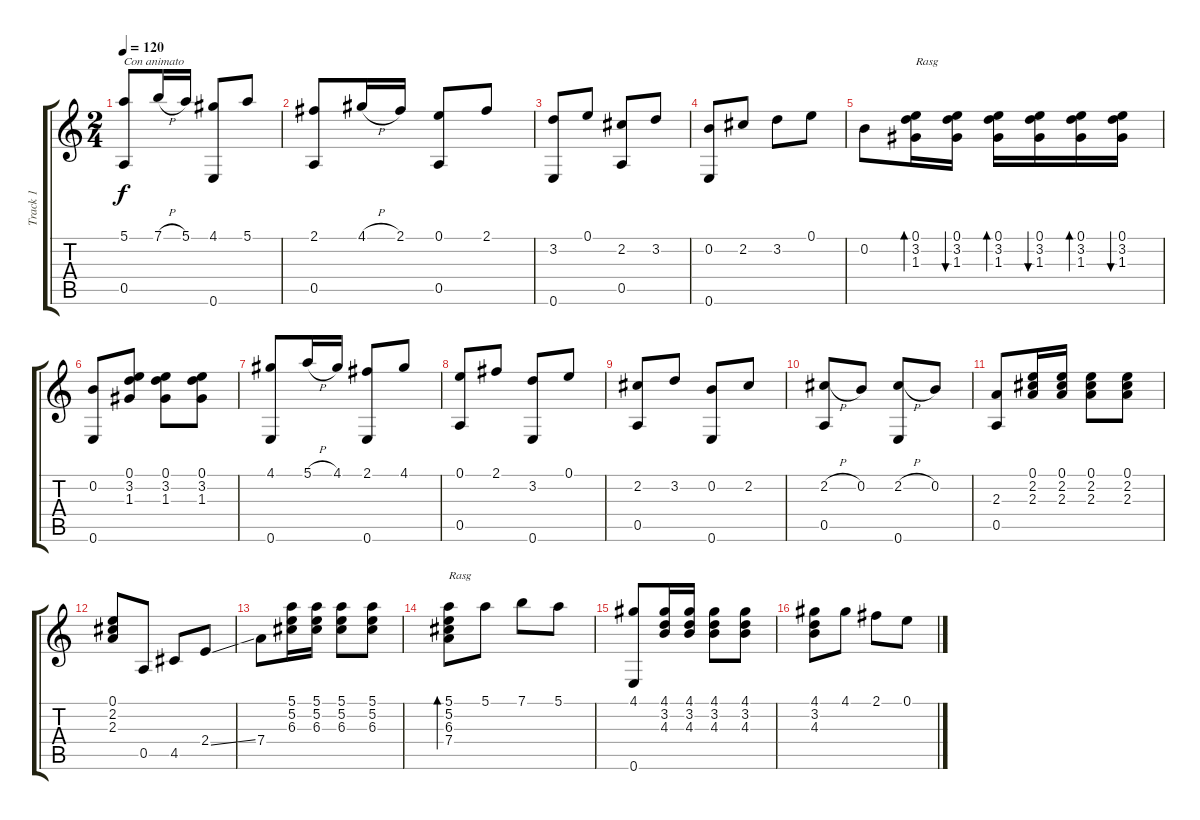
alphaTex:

\track ("Track 1" "Track 1") {instrument acousticguitarnylon}
\staff {score tabs}
\tuning (E4 B3 G3 D3 A2 E2) {hide}
\ts (2 4)
\tempo 120
\clef g2
\ks c
(5.1 0.5).8{txt "Con animato" dy f} 7.1{h}.16 5.1.16 (4.1 0.6).8 5.1.8 |
(2.1 0.5).8 4.1{h}.16 2.1.16 (0.1 0.5).8 2.1.8 |
(3.2 0.6).8 0.1.8 (2.2 0.5).8 3.2.8 |
(0.2 0.6).8 2.2.8 3.2.8 0.1.8 |
0.2.8 (0.1 3.2 1.3).16{bd 120 txt "Rasg"} (0.1 3.2 1.3).16{bu 120} (0.1 3.2 1.3).16{bd 120} (0.1 3.2 1.3).16{bu 120} (0.1 3.2 1.3).16{bd 120} (0.1 3.2 1.3).16{bu 120} |
(0.2 0.6).8 (0.1 3.2 1.3).8 (0.1 3.2 1.3).8 (0.1 3.2 1.3).8 |
(4.1 0.6).8 5.1{h}.16 4.1.16 (2.1 0.6).8 4.1.8 |
(0.1 0.5).8 2.1.8 (3.2 0.6).8 0.1.8 |
(2.2 0.5).8 3.2.8 (0.2 0.6).8 2.2.8 |
(2.2{h} 0.5).8 0.2.8 (2.2{h} 0.6).8 0.2.8 |
(2.3 0.5).8 (0.1 2.2 2.3).16 (0.1 2.2 2.3).16 (0.1 2.2 2.3).8 (0.1 2.2 2.3).8 |
(0.1 2.2 2.3).8 0.5.8 4.5.8 2.4{ss}.8 |
7.4.8 (5.1 5.2 6.3).16 (5.1 5.2 6.3).16 (5.1 5.2 6.3).8 (5.1 5.2 6.3).8 |
(5.1 5.2 6.3 7.4).8{bd 240 txt "Rasg"} 5.1.8 7.1.8 5.1.8 |
(4.1 0.6).8 (4.1 3.2 4.3).16 (4.1 3.2 4.3).16 (4.1 3.2 4.3).8 (4.1 3.2 4.3).8 |
(4.1 3.2 4.3).8 4.1.8 2.1.8 0.1.8
